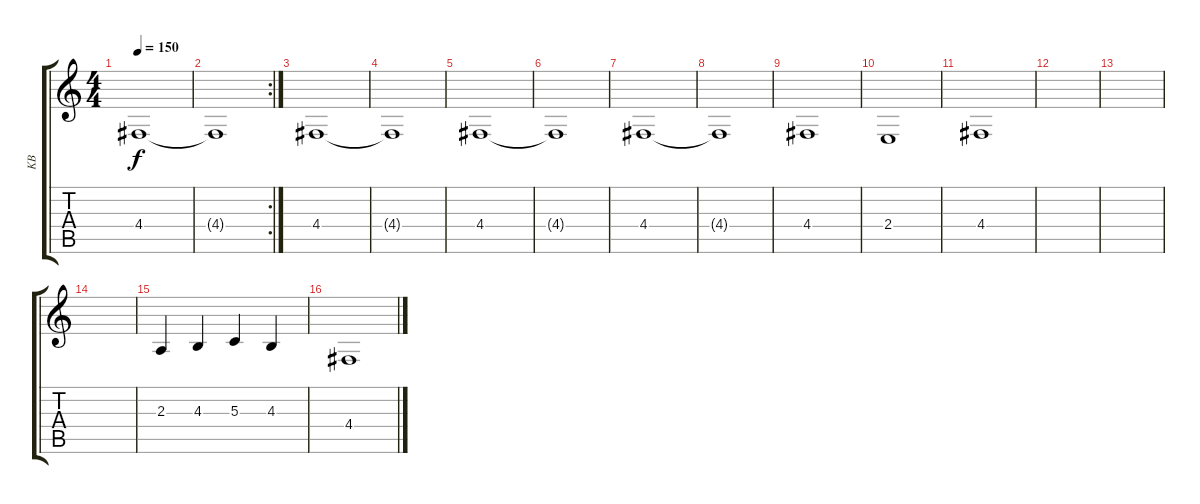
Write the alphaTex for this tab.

\track ("KB" "KB") {instrument stringensemble2}
\staff {score tabs}
\tuning (E4 B3 G3 D3 A2 E2) {hide}
\ts (4 4)
\tempo 150
\clef g2
\ks c
4.4{t}.1{dy f} |
\rc 2
4.4{t}.1 |
4.4.1 |
4.4{t}.1 |
4.4.1 |
4.4{t}.1 |
4.4.1 |
4.4{t}.1 |
4.4.1 |
2.4.1 |
4.4.1 |
|
|
|
2.3.4 4.3.4 5.3.4 4.3.4 |
4.4.1
